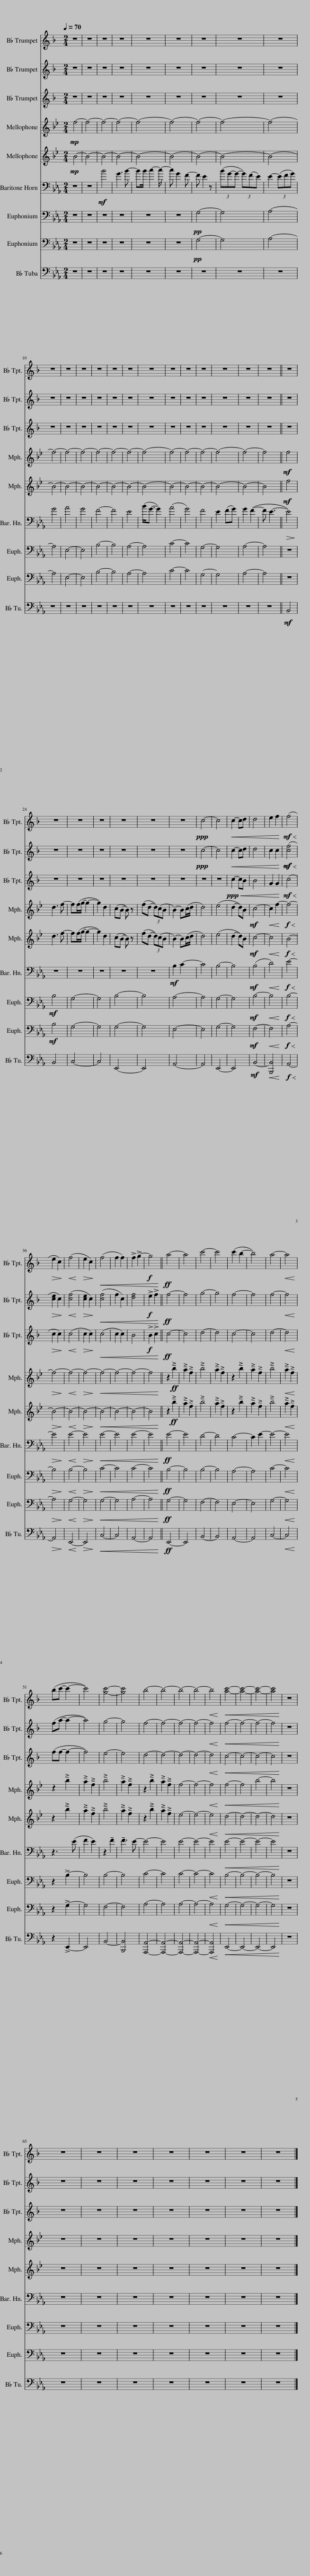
X:1
%%score 1 2 3 4 5 6 7 8 9
L:1/8
Q:1/4=70
M:2/4
I:linebreak $
K:Eb
V:1 treble transpose=-2
V:2 treble transpose=-2
V:3 treble transpose=-2
V:4 treble transpose=-7
V:5 treble transpose=-7
V:6 bass
V:7 bass
V:8 bass
V:9 bass
V:1
[K:F] z4 | z4 | z4 | z4 | z4 | %5
 z4 | z4 | z4 | z4 |$ z4 | %10
 z4 | z4 | z4 | z4 | z4 | %15
 z4 | z4 | z4 | z4 | z4 | %20
 z4 | z4 || z4 |$ z4 | z4 | %25
 z4 | z4 | z4 | z4 |!ppp! c4- | %30
 c4 |!<(! c2- cd | d4 | e2 f2!<)! |!mf!!<(! (f4!<)! |$ %35
!>(! e2 c2)!>)! |!<(! (f4!<)! |!>(! e2 c2)!>)! |!<(! (f4 | f2 f2) | %40
 !>!f2 !>!g2- |!f! g4!<)! ||!ff! a4- | a4 | c'4- | %45
 c'4 | (c'2 b2- | b4) | a4- |!<(! a4!<)! |$ %50
 (bc'- c'2- | c'4) | [gc']4- | [gc']4 | b4- | %55
 b4- | b4- | b4- |!<(! b4!<)! |!<(! [ac']4- | %60
 [ac']4- | [ac']4- | [ac']4!<)! | z4 |$ z4 | %65
 z4 | z4 | z4 | z4 | z4 | %70
 z4 |] %71
V:2
[K:F] z4 | z4 | z4 | z4 | z4 | %5
 z4 | z4 | z4 | z4 |$ z4 | %10
 z4 | z4 | z4 | z4 | z4 | %15
 z4 | z4 | z4 | z4 | z4 | %20
 z4 | z4 || z4 |$ z4 | z4 | %25
 z4 | z4 | z4 | z4 |!ppp! c4- | %30
 c4 |!<(! c2- cd | d4 | c2 c2!<)! |!mf!!mf!!<(! ([cf]4!<)! |$ %35
!>(! [ce]2 c2)!>)! |!<(! ([cf]4!<)! |!>(! [ce]2 c2)!>)! |!<(! ([cf]4 | f2 c2) | %40
 [df]4 |!f! !>!e2 !>!f2!<)! ||!ff! f4- | f4 | g4- | %45
 g4 | f4- | f4 | f4- |!<(! f4!<)! |$ %50
 (fa- a2- | a4) | g4- | g4 | f4- | %55
 f4- | f4- | f4- |!<(! f4!<)! |!<(! f4- | %60
 f4- | f4- | f4!<)! | z4 |$ z4 | %65
 z4 | z4 | z4 | z4 | z4 | %70
 z4 |] %71
V:3
[K:F] z4 | z4 | z4 | z4 | z4 | %5
 z4 | z4 | z4 | z4 |$ z4 | %10
 z4 | z4 | z4 | z4 | z4 | %15
 z4 | z4 | z4 | z4 | z4 | %20
 z4 | z4 || z4 |$ z4 | z4 | %25
 z4 | z4 | z4 | z4 | z4 | %30
 z4 |!ppp!!<(! c2- cB | B4 | G2 G2!<)! |!mf!!<(! (c4!<)! |$ %35
!>(! c2 c2)!>)! |!<(! (c4!<)! |!>(! c2 c2)!>)! |!<(! (c4 | c2 c2) | %40
 B4 |!f! !>!B2 !>!c2!<)! ||!ff! c4- | c4 | d4- | %45
 d4 | c4- | c4 | d4- |!<(! d4!<)! |$ %50
 (ff- f2- | f4) | e4- | e4 | d4- | %55
 d4- | d4- | d4- |!<(! d4!<)! |!<(! c4- | %60
 c4- | c4- | c4!<)! | z4 |$ z4 | %65
 z4 | z4 | z4 | z4 | z4 | %70
 z4 |] %71
V:4
[K:Bb]!mp! f4- | f4- | f4- | f4- | f4- | %5
 f4- | f4- | f4- | f4- |$ f4- | %10
 f4- | f4- | f4- | f4- | f4- | %15
 f4- | f4- | f4- | f4- | f4- | %20
 f4- | f4 ||!mf! f4 |$ d3 f- | f(f/g/- g2- | %25
 g2) d2 | (cB- B) z | (fd- (3d)(cB | B2-) B(c/d/ | d4) | %30
 (e4 | d2- d)B |!mf! c4- |!<(! c2 f2-!<)! |!f!!<(! f4-!<)! |$ %35
!>(! f4-!>)! |!<(! f4-!<)! |!>(! f4-!>)! |!<(! f4- | f4- | %40
 f4- | f4!<)! || z2!ff! b2 | a2 f2 | b4 | %45
 a2 f2 | z2 b2 | a2 f2 | b4 |!<(! a2 f2!<)! |$ %50
 z2 b2 | a2 f2 | b4 | a2 f2 | z2 b2 | %55
 a2 f2 | f4- | f4- |!<(! f4!<)! |!<(! f4- | %60
 f4 | b4- | b4!<)! | z4 |$ z4 | %65
 z4 | z4 | z4 | z4 | z4 | %70
 z4 |] %71
V:5
[K:Bb]!mp! B4- | B4- | B4- | B4- | B4- | %5
 B4- | B4- | B4- | B4- |$ B4- | %10
 B4- | B4- | B4- | B4- | B4- | %15
 B4- | B4- | B4- | B4- | B4- | %20
 B4- | B4 ||!mf! f4 |$ d3 f- | f(f/g/- g2- | %25
 g2) d2 | (cB- B) z | (fd- (3d)(cB | B2-) B(c/d/ | d4) | %30
 (e4 | d2- d)B |!mf! c4- |!<(! c4!<)! |!f!!<(! B4-!<)! |$ %35
!>(! B4-!>)! |!<(! B4-!<)! |!>(! B4-!>)! |!<(! B4- | B4- | %40
 B4- | B4!<)! || z2!ff! b2 | a2 f2 | b4 | %45
 a2 f2 | z2 b2 | a2 f2 | b4 |!<(! a2 f2!<)! |$ %50
 z2 b2 | a2 f2 | b4 | a2 f2 | z2 b2 | %55
 a2 f2 | e4- | e4- |!<(! e4!<)! |!<(! d4- | %60
 d4- | d4- | d4!<)! | z4 |$ z4 | %65
 z4 | z4 | z4 | z4 | z4 | %70
 z4 |] %71
V:6
 z4 | z4 |!mf! B4 | G3 B- | BB/ c2- c/- | %5
 c G2 F- | F E2 z | (3(BG-G- (3G)(FE) | E2- (3(EFG) |$ G4 | %10
 A4 | G4 | F4- | F4 | E4 | %15
 (B<G- G2) | (A4 | G4) | F4 | E2 (FG) | %20
 G2 (F2- | F E3- ||!>(! E4)!>)! |$ z4 | z4 | %25
 z4 | z4 | z4 |!mf! B,2 C2- | C4 | %30
 B,4- | B,4 |!mf! (B,4 |!<(! D4)!<)! |!f!!<(! E4-!<)! |$ %35
!>(! E4!>)! |!<(! E4-!<)! |!>(! E4!>)! |!<(! E4- | E4 | %40
 E4- | E4!<)! ||!ff! E4- | E4 | D4- | %45
 D4 | C4- | C2 E2- | E4- |!<(! E4!<)! |$ %50
 z3 (E | F2 E2) | z2 !tenuto!F2 | !tenuto!F3 E- | E4- | %55
 E4 | E4- | E4- | E4 |!<(! E4- | %60
 E4- | E4- | E4!<)! | z4 |$ z4 | %65
 z4 | z4 | z4 | z4 | z4 | %70
 z4 |] %71
V:7
 z4 | z4 | z4 | z4 | z4 | %5
 z4 |!pp! G,4- | G,4 | A,4- |$ A,4 | %10
 E,4- | E,4 | B,4- | B,4 | A,4- | %15
 A,4 | C4- | C4 | G,4- | G,4 | %20
 A,4- | A,4 || z4 |$!mf! B,4 | G,4- | %25
 G,4 | B,4- | B,4 | A,4- | A,4 | %30
 G,4- | G,4 |!mf! B,4- |!<(! B,4!<)! |!f!!<(! B,4-!<)! |$ %35
!>(! B,4!>)! |!<(! B,4-!<)! |!>(! B,4!>)! |!<(! C4- | C4 | %40
 C4- | C4!<)! ||!ff! B,4- | B,4 | B,4- | %45
 B,4 | A,4- | A,4 | C4- |!<(! C4!<)! |$ %50
 z2 !>!B,2- | B,4 | B,4- | B,4 | C4- | %55
 C4 | C4- | C4- |!<(! C4!<)! |!<(! B,4- | %60
 B,4- | B,4- | B,4!<)! | z4 |$ z4 | %65
 z4 | z4 | z4 | z4 | z4 | %70
 z4 |] %71
V:8
 z4 | z4 | z4 | z4 | z4 | %5
 z4 |!pp! G,4- | G,4 | A,4- |$ A,4 | %10
 E,4- | E,4 | B,4- | B,4 | A,4- | %15
 A,4 | C4- | C4 | G,4- | G,4 | %20
 A,4- | A,4 || z4 |$!mf! B,4 | G,4- | %25
 G,4 | G,4- | G,4 | E,4- | E,4 | %30
 G,4- | G,4 |!mf! F,4- |!<(! F,4!<)! |!f!!<(! A,4-!<)! |$ %35
!>(! A,4!>)! |!<(! G,4-!<)! |!>(! G,4!>)! |!<(! G,4- | G,4 | %40
 A,4- | A,4!<)! ||!ff! G,4- | G,4 | F,4- | %45
 F,4 | E,4- | E,4 | G,4- |!<(! G,4!<)! |$ %50
 z2 !>!G,2- | G,4 | F,4- | F,4 | A,4- | %55
 A,4 | A,4- | A,4- |!<(! A,4!<)! |!<(! G,4- | %60
 G,4- | G,4- | G,4!<)! | z4 |$ z4 | %65
 z4 | z4 | z4 | z4 | z4 | %70
 z4 |] %71
V:9
 z4 | z4 | z4 | z4 | z4 | %5
 z4 | z4 | z4 | z4 |$ z4 | %10
 z4 | z4 | z4 | z4 | z4 | %15
 z4 | z4 | z4 | z4 | z4 | %20
 z4 | z4 ||!mf! B,,4 |$ B,,4 | C,4- | %25
 C,4 | E,,4- | E,,4 | A,,4- | A,,4 | %30
 E,,4- | E,,4 |!mf! B,,4- |!<(! [B,,,B,,]4!<)! |!f!!<(! A,,4-!<)! |$ %35
!>(! A,,4!>)! |!<(! E,,4-!<)! |!>(! E,,4!>)! |!<(! C,4- | C,4 | %40
 A,,4- | A,,4!<)! ||!ff! E,,4- | E,,4 | B,,4- | %45
 B,,4 | A,,4- | A,,4 | C,4- |!<(! C,4!<)! |$ %50
 z2 !>!E,,2- | E,,4 | B,,4- | [B,,,B,,]4 | [A,,,A,,]4- | %55
 [A,,,A,,]4- | [A,,,A,,]4- | [A,,,A,,]4- |!<(! [A,,,A,,]4!<)! |!<(! E,,4- | %60
 E,,4- | E,,4- | E,,4!<)! | z4 |$ z4 | %65
 z4 | z4 | z4 | z4 | z4 | %70
 z4 |] %71
